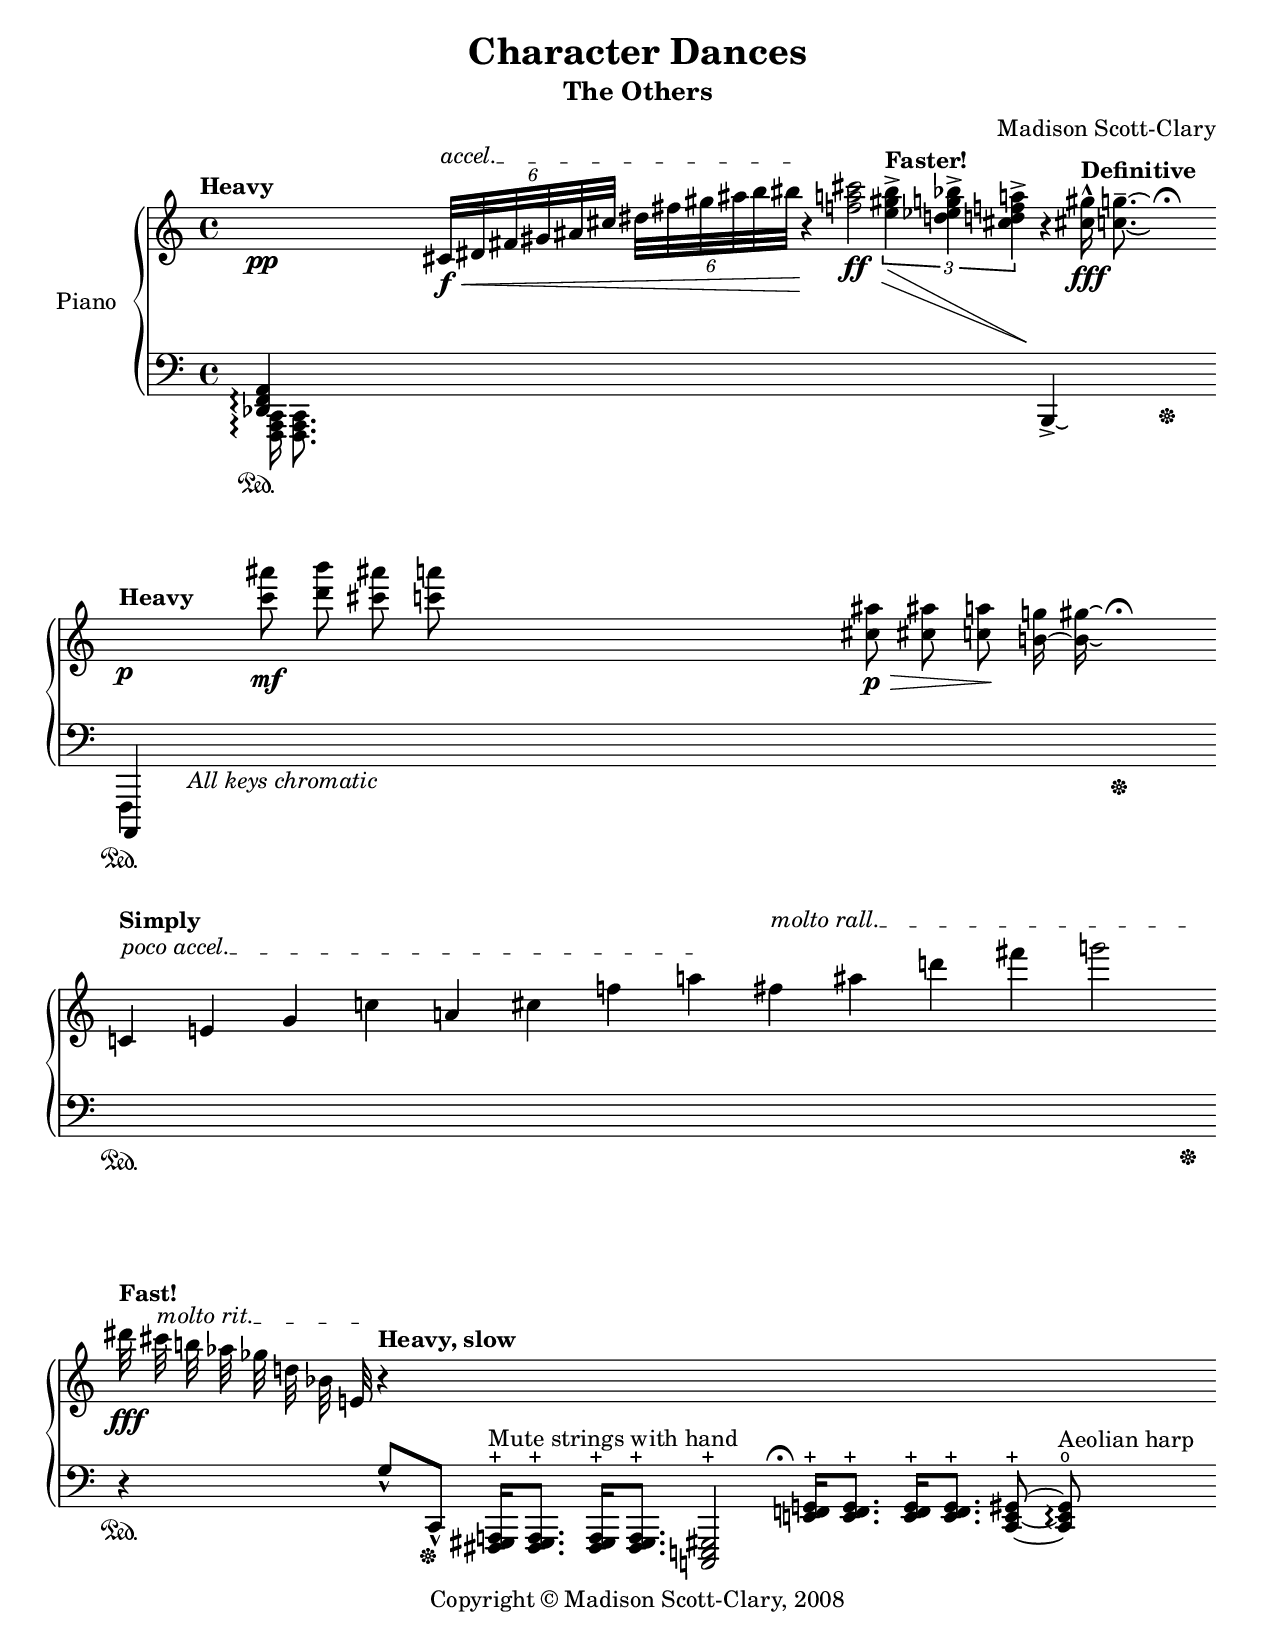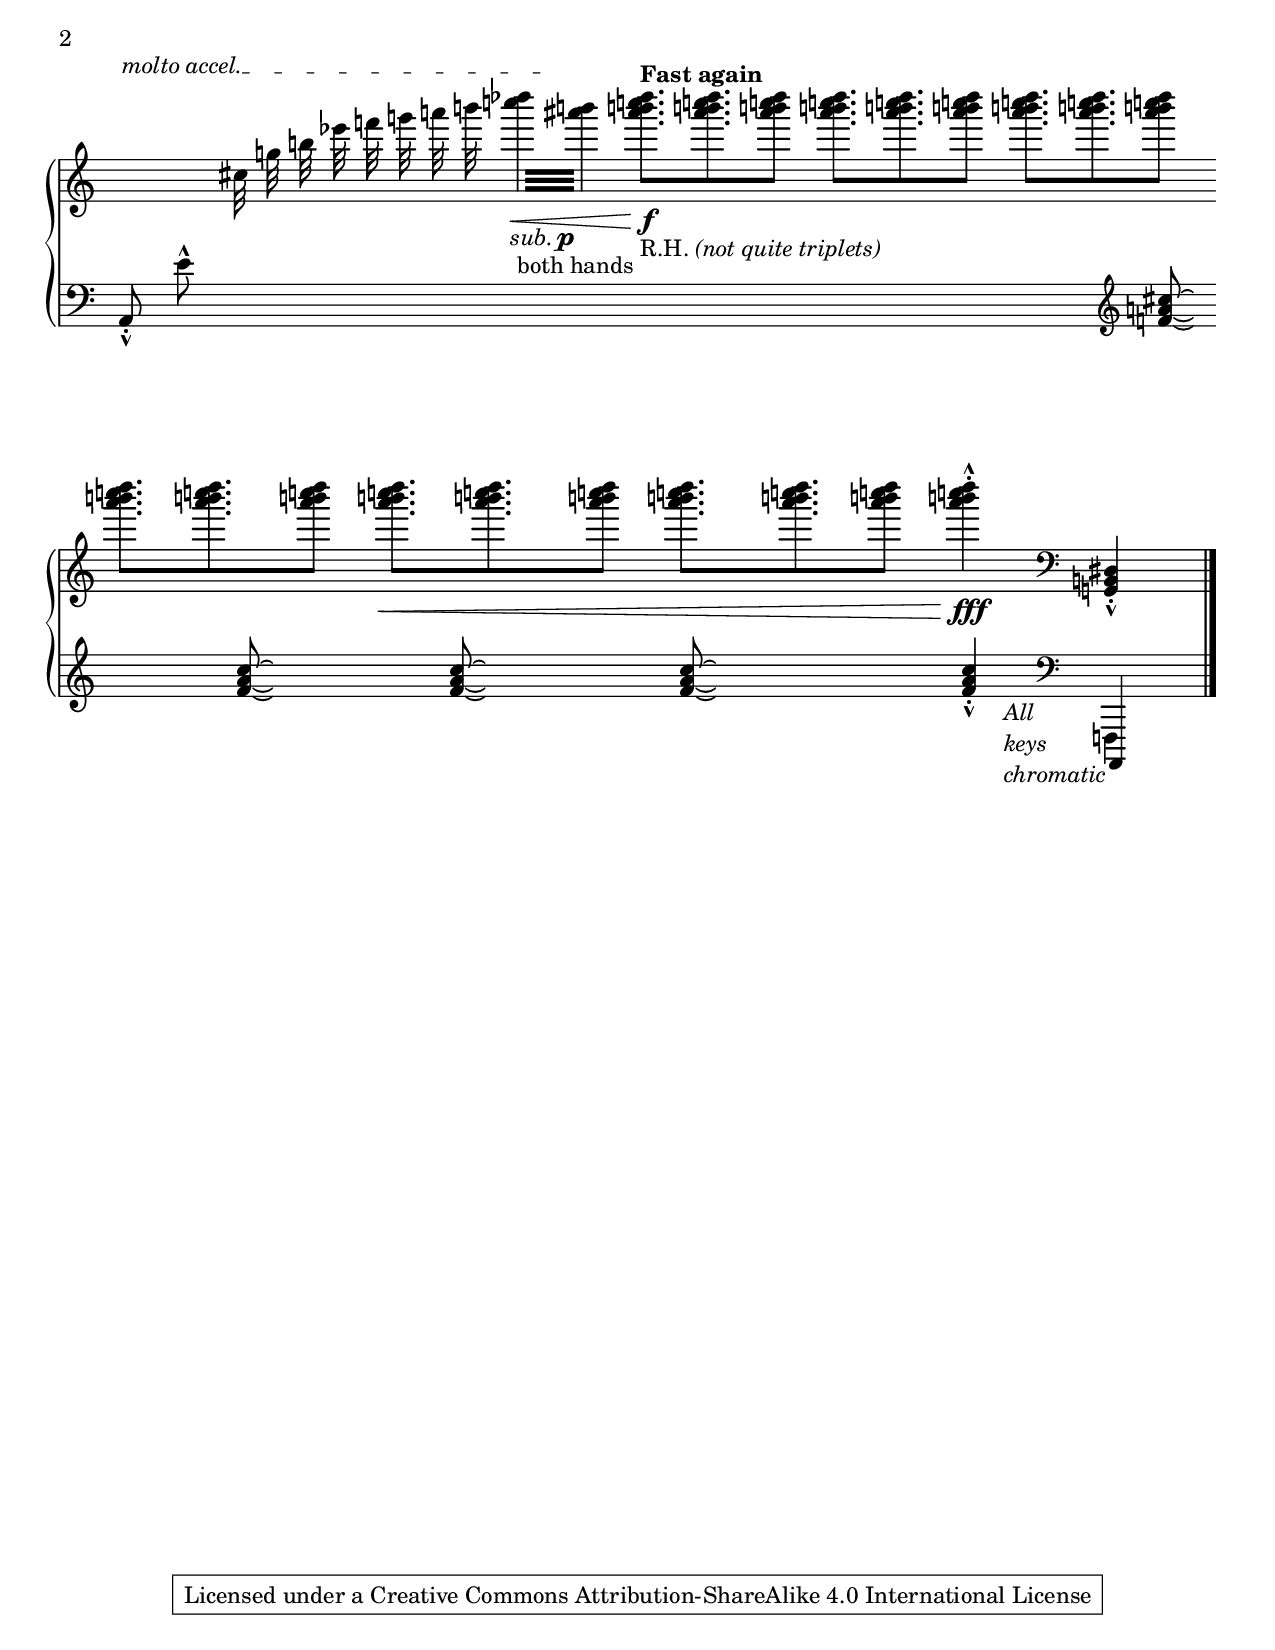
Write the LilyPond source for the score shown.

\version "2.18.2"

\header {
  title = "Character Dances"
  subtitle = "The Others"
  composer = "Madison Scott-Clary"
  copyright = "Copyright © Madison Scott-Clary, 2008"
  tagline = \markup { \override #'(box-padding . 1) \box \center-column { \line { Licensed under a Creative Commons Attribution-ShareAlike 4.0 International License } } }
}

\paper {
  #(set-paper-size "letter")
}

\version "2.18.2"

right = \relative c' {
  \key c \major
  \time 4/4
  \tempo "Heavy"
  % Music follows here.
  \set Timing.defaultBarType = ""
  \cadenzaOn
  \override TextSpanner.bound-details.left.text = "accel."
  s1\pp \tuplet 6/4 {cis32[\f\<\startTextSpan dis fis gis ais cis]} \tuplet 6/4 {dis[ fis gis ais b bis\!]\stopTextSpan} r4 <f! a! cis!>2\ff \tempo "Faster!" \override Hairpin.rotation = #'(-25 -1 0) \tuplet 3/2 {<e gis! bis>4->\> <d! ees g! bes>-> <cis! d! f! a!>->} r4\! \revert Hairpin.rotation \tempo "Definitive" <cis! gis'>16-^~\fff <c g'>8.--\laissezVibrer s1\fermata \bar ""

  \tempo "Heavy"
  s1\p <cis' ais'>8\noBeam\mf <d b'>\noBeam <cis! ais'!>\noBeam <c! a'!>\noBeam s1 <cis, ais'>8\noBeam\p\> <cis! ais'!>\noBeam <c! a'!>\noBeam\! <b! g'!>16~ <b gis'>16\laissezVibrer s1\fermata \bar ""

  \tempo "Simply"
  \override TextSpanner.bound-details.left.text = "poco accel."
  c,!4\startTextSpan e! gis c! a! cis f! a!\stopTextSpan
  \override TextSpanner.bound-details.left.text = "molto rall."
  fis\startTextSpan ais d! fis! g!2 s4\stopTextSpan \bar ""

  \tempo "Fast!"
  \override TextSpanner.bound-details.left.text = "molto rit."
  dis32\fff cis\startTextSpan b! aes! ges! d! bes! e,!\stopTextSpan \tempo "Heavy, slow" r4 s2 s2 s4 s2. s4 \bar "" \pageBreak

  \override TextSpanner.bound-details.left.text = "molto accel."
  s4\startTextSpan cis'!32 g'! b! ees f! g! a! b! s32\stopTextSpan_\markup { \italic sub. \dynamic p }\< \repeat "tremolo" 4 {<c! des>32_\markup{both hands} <ais b!>32} \tempo "Fast again" <ais b! c! des>8.[\!\f_\markup{R.H. \italic{(not quite triplets)}} <ais b! c! des>8. <ais b! c! des>8] <ais b! c! des>8.[ <ais b! c! des>8. <ais b! c! des>8] <ais b! c! des>8.[ <ais b! c! des>8. <ais b! c! des>8] \bar ""

  <ais b! c! des>8.[ <ais b! c! des>8. <ais b! c! des>8] <ais b! c! des>8.[\< <ais b! c! des>8. <ais b! c! des>8] <ais b! c! des>8.[ <ais b! c! des>8. <ais b! c! des>8] <ais b! c! des>4-.-^\fff \clef bass <g,,,,! b! dis>-^-.
  \cadenzaOff
  \bar "|."
}

left = \relative c' {
  \key c \major
  \time 4/4
  \tempo "Heavy"
  % Music follows here.
  \set Timing.defaultBarType = ""
  \clef bass
  \cadenzaOn
  << { <des,, f a>4\arpeggio\sustainOn } \\ { <f, a c>16\arpeggio <f a c>8. } >> s2. s2 s2 s2 b4->\laissezVibrer s4 s1\sustainOff \bar ""
  << {a,4\sustainOn} \\ {f'4} >> s4_\markup{\italic{All keys chromatic}} s2 s2 s1 s2 s1\sustainOff \bar ""
  s1\sustainOn s1 s1 s2 s4\sustainOff \bar ""
  r4\sustainOn g''8-^[ c,,-^]\sustainOff <fis, gis a!>16-+[^\markup{Mute strings with hand} <fis gis a>8.-+] <fis gis a>16-+[ <fis gis a>8.-+] <c! e! gis!>2-+ s4\fermata <e'! f! g!>16-+[ <e f g>8.-+] <e f g>16-+[ <e f g>8.-+] <c e gis>8-+~\noBeam <c e gis>\arpeggio\noBeam\open^\markup{Aeolian harp} s4 \bar ""
  a'8-.-^ e''-^ s4 s4 s2 s2 s4. s32 \clef treble <f! a! cis!>8\laissezVibrer \bar""
  s4 <f a cis>8\laissezVibrer s4 <f a cis>8\laissezVibrer s4 <f a cis>8\laissezVibrer s4. <f a cis>4-.-^_\markup{\hspace #4 \italic{\column {All keys chromatic}}} \clef bass << {a,,,,4} \\ {f'4} >>
  \cadenzaOff
  \bar "|."
}

CDOthers = \new PianoStaff \with {
    instrumentName = "Piano"
  } <<
    \new Staff = "right" \with {
      midiInstrument = "acoustic grand"
    } \right
    \new Staff = "left" \with {
      midiInstrument = "acoustic grand"
    } { \clef bass \left }
  >>

\score {
  \CDOthers
}
